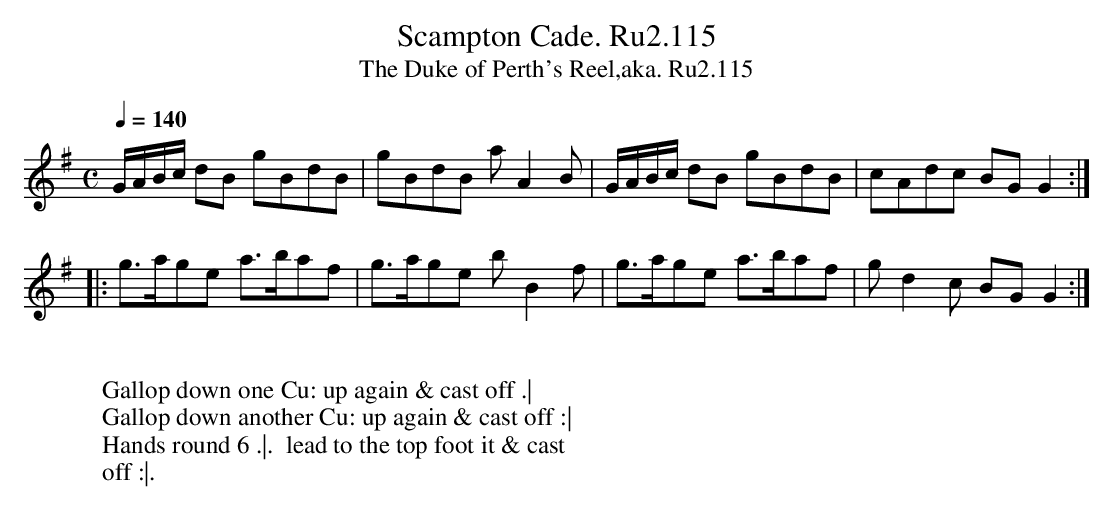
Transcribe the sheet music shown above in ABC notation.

X:1
T:Scampton Cade. Ru2.115
T:Duke of Perth's Reel,aka. Ru2.115, The
L:1/8
M:C
Q:1/4=140
K:G
G/A/B/c/ dB gBdB|gBdB a A2 B|G/A/B/c/ dB gBdB|cAdc BG G2 :|
|:g>age a>baf|g>age bB2f|g>age a>baf|gd2c BG G2 :|
W:
W: Gallop down one Cu: up again & cast off .|
W: Gallop down another Cu: up again & cast off :|
W: Hands round 6 .|.  lead to the top foot it & cast
W: off :|.
